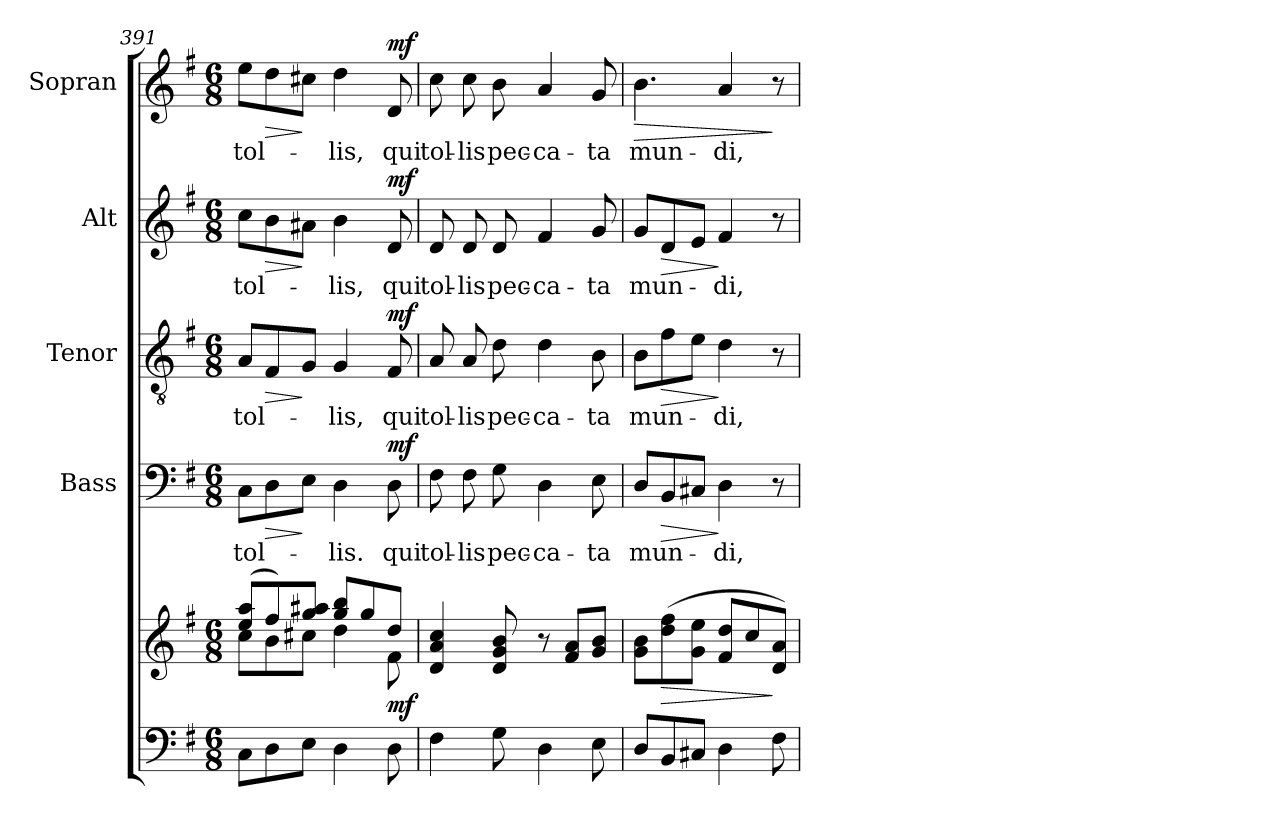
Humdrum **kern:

**kern	**kern	**dynam	**kern	**text	**dynam	**kern	**text	**dynam	**kern	**text	**dynam	**kern	**text	**dynam
*part5	*part5	*part5	*part4	*part4	*part4	*part3	*part3	*part3	*part2	*part2	*part2	*part1	*part1	*part1
*staff6	*staff5	*staff5/6	*staff4	*staff4	*staff4	*staff3	*staff3	*staff3	*staff2	*staff2	*staff2	*staff1	*staff1	*staff1
*	*	*	*I"Bass	*	*	*I"Tenor	*	*	*I"Alt	*	*	*I"Sopran	*	*
*	*	*	*I'B.	*	*	*I'T.	*	*	*I'A.	*	*	*I'S.	*	*
*clefF4	*clefG2	*	*clefF4	*	*	*clefGv2	*	*	*clefG2	*	*	*clefG2	*	*
*k[f#]	*k[f#]	*	*k[f#]	*	*	*k[f#]	*	*	*k[f#]	*	*	*k[f#]	*	*
*G:	*G:	*	*G:	*	*	*G:	*	*	*G:	*	*	*G:	*	*
*M6/8	*M6/8	*	*M6/8	*	*	*M6/8	*	*	*M6/8	*	*	*M6/8	*	*
=391	=391	=391	=391	=391	=391	=391	=391	=391	=391	=391	=391	=391	=391	=391
*	*^	*	*	*	*	*	*	*	*	*	*	*	*	*
!	!	!	!	!	!LO:LY:b	!	!	!LO:LY:b	!	!	!LO:LY:b	!	!	!LO:LY:b	!
8C\L	(>8ee/ 8aa/L	8cc\L	.	8C\L	tol-	.	8A/L	tol-	.	8cc\L	tol-	.	8ee\L	tol-	.
!	!	!	!	!	!	!LO:HP:b	!	!	!LO:HP:b	!	!	!LO:HP:b	!	!	!LO:HP:b
8D\	8ff#/)	8b\	.	8D\	.	>	8F#/	.	>	8b\	.	>	8dd\	.	>
8E\J	8gg/ 8aa#X/J	8cc#X\J	.	8E\J	.	]	8G/J	.	]	8a#X\J	.	]	8cc#X\J	.	]
!	!	!	!	!	!LO:LY:b	!	!	!LO:LY:b	!	!	!LO:LY:b	!	!	!LO:LY:b	!
4D\	8gg/ 8bb/L	4dd\	.	4D\	-lis.	.	4G/	-lis,	.	4b\	-lis,	.	4dd\	-lis,	.
.	8gg/	.	.	.	.	.	.	.	.	.	.	.	.	.	.
!	!	!	!LO:DY:b	!	!LO:LY:b	!LO:DY:a	!	!LO:LY:b	!LO:DY:a	!	!LO:LY:b	!LO:DY:a	!	!LO:LY:b	!LO:DY:a
8D\	8dd/J	8f#\	mf	8D\	qui	mf	8F#/	qui	mf	8d/	qui	mf	8d/	qui	mf
=392	=392	=392	=392	=392	=392	=392	=392	=392	=392	=392	=392	=392	=392	=392	=392
!	!	!	!	!	!LO:LY:b	!	!	!LO:LY:b	!	!	!LO:LY:b	!	!	!LO:LY:b	!
*	*v	*v	*	*	*	*	*	*	*	*	*	*	*	*	*
4F#\	4d/ 4a/ 4cc/	.	8F#\	tol-	.	8A/	tol-	.	8d/	tol-	.	8cc\	tol-	.
!	!	!	!	!LO:LY:b	!	!	!LO:LY:b	!	!	!LO:LY:b	!	!	!LO:LY:b	!
.	.	.	8F#\	-lis	.	8A/	-lis	.	8d/	-lis	.	8cc\	-lis	.
!	!	!	!	!LO:LY:b	!	!	!LO:LY:b	!	!	!LO:LY:b	!	!	!LO:LY:b	!
8G\	8d/ 8g/ 8b/	.	8G\	pec-	.	8d\	pec-	.	8d/	pec-	.	8b\	pec-	.
!	!	!	!	!LO:LY:b	!	!	!LO:LY:b	!	!	!LO:LY:b	!	!	!LO:LY:b	!
4D\	8r	.	4D\	-ca-	.	4d\	-ca-	.	4f#/	-ca-	.	4a/	-ca-	.
.	8f#/ 8a/L	.	.	.	.	.	.	.	.	.	.	.	.	.
!	!	!	!	!LO:LY:b	!	!	!LO:LY:b	!	!	!LO:LY:b	!	!	!LO:LY:b	!
8E\	8g/ 8b/J	.	8E\	-ta	.	8B\	-ta	.	8g/	-ta	.	8g/	-ta	.
!!LO:LB:g=z
=393	=393	=393	=393	=393	=393	=393	=393	=393	=393	=393	=393	=393	=393	=393
!	!	!	!	!LO:LY:b	!	!	!LO:LY:b	!	!	!LO:LY:b	!	!	!LO:LY:b	!LO:HP:b
8D/L	8g\ 8b\L	.	8D/L	mun-	.	8B\L	mun-	.	8g/L	mun-	.	4.b\	mun-	>
!	!	!LO:HP:b	!	!	!LO:HP:b	!	!	!LO:HP:b	!	!	!LO:HP:b	!	!	!
8BB/	(>8dd\ 8ff#\	>	8BB/	.	>	8f#\	.	>	8d/	.	>	.	.	.
8C#X/J	8g\ 8ee\J	.	8C#X/J	.	.	8e\J	.	.	8e/J	.	.	.	.	.
!	!	!	!	!LO:LY:b	!	!	!LO:LY:b	!	!	!LO:LY:b	!	!	!LO:LY:b	!
4D\	8f#/ 8dd/L	.	4D\	-di,	]	4d\	-di,	]	4f#/	-di,	]	4a/	-di,	.
.	8cc/	.	.	.	.	.	.	.	.	.	.	.	.	.
8F#\	8d/ 8a/J)	]	8r	.	.	8r	.	.	8r	.	.	8r	.	]
=	=	=	=	=	=	=	=	=	=	=	=	=	=	=
*-	*-	*-	*-	*-	*-	*-	*-	*-	*-	*-	*-	*-	*-	*-
